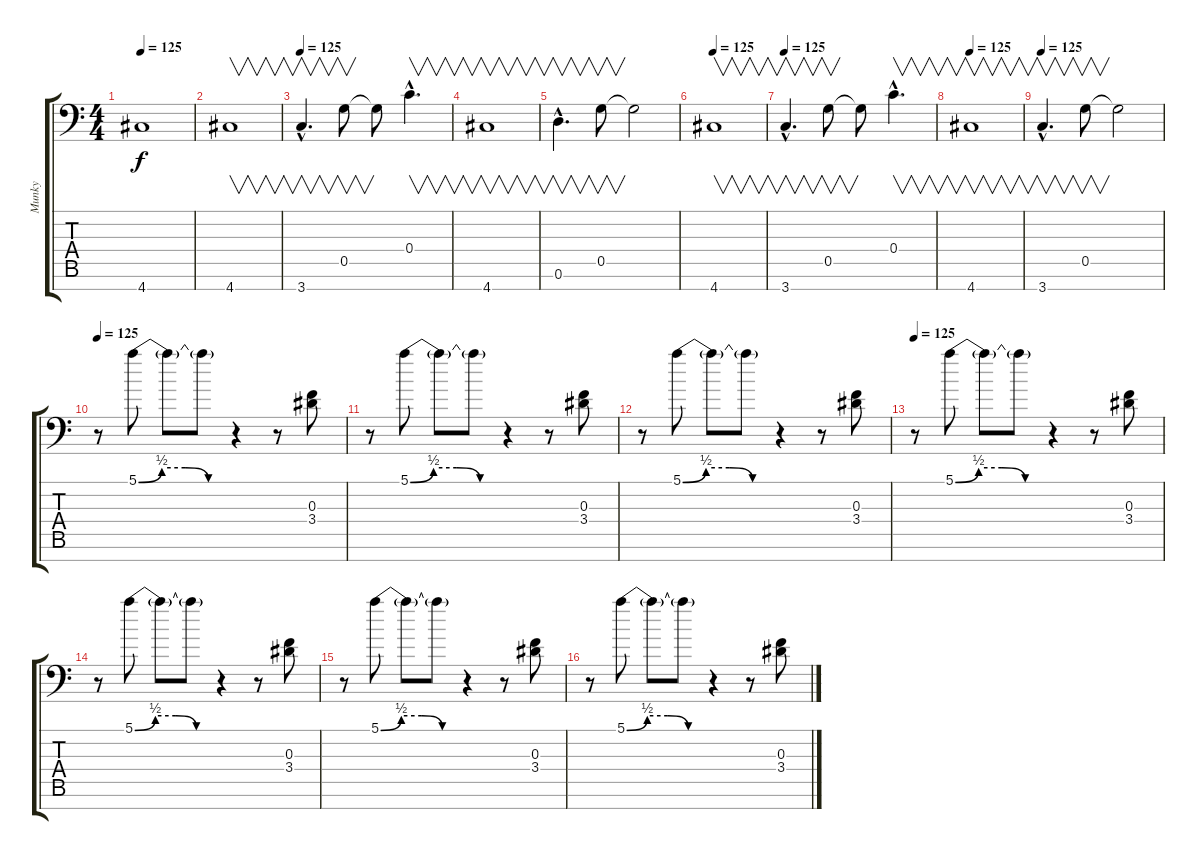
\track ("Munky" "Munky") {instrument distortionguitar}
\staff {score tabs}
\tuning (E4 A3 F3 C3 G2 D2 A1) {hide}
\ts (4 4)
\tempo 125
\clef f4
\ks c
4.7{t}.1{dy f} |
4.7.1{v balance 16} |
\tempo 125
3.7{hac}.4{v d} 0.5.8{v} 0.5{t}.8 0.4{hac}.4{v d} |
4.7.1{v} |
0.6{hac}.4{v d} 0.5.8{v} 0.5{t}.2 |
\tempo 125
4.7.1{v} |
\tempo 125
3.7{hac}.4{v d} 0.5.8{v} 0.5{t}.8 0.4{hac}.4{v d} |
\tempo 125
4.7.1{v} |
\tempo 125
3.7{hac}.4{v d} 0.5.8{v} 0.5{t}.2 |
\tempo 125
r.8 5.1{be (custom 0 0 15 2 30 2 45 0 60 0)}.8 5.1{t}.8 5.1{t}.8 r.4 r.8 (0.3 3.4).8 |
r.8 5.1{be (custom 0 0 15 2 30 2 45 0 60 0)}.8 5.1{t}.8 5.1{t}.8 r.4 r.8 (0.3 3.4).8 |
r.8 5.1{be (custom 0 0 15 2 30 2 45 0 60 0)}.8 5.1{t}.8 5.1{t}.8 r.4 r.8 (0.3 3.4).8 |
\tempo 125
r.8 5.1{be (custom 0 0 15 2 30 2 45 0 60 0)}.8 5.1{t}.8 5.1{t}.8 r.4 r.8 (0.3 3.4).8 |
r.8 5.1{be (custom 0 0 15 2 30 2 45 0 60 0)}.8 5.1{t}.8 5.1{t}.8 r.4 r.8 (0.3 3.4).8 |
r.8 5.1{be (custom 0 0 15 2 30 2 45 0 60 0)}.8 5.1{t}.8 5.1{t}.8 r.4 r.8 (0.3 3.4).8 |
r.8 5.1{be (custom 0 0 15 2 30 2 45 0 60 0)}.8 5.1{t}.8 5.1{t}.8 r.4 r.8 (0.3 3.4).8
